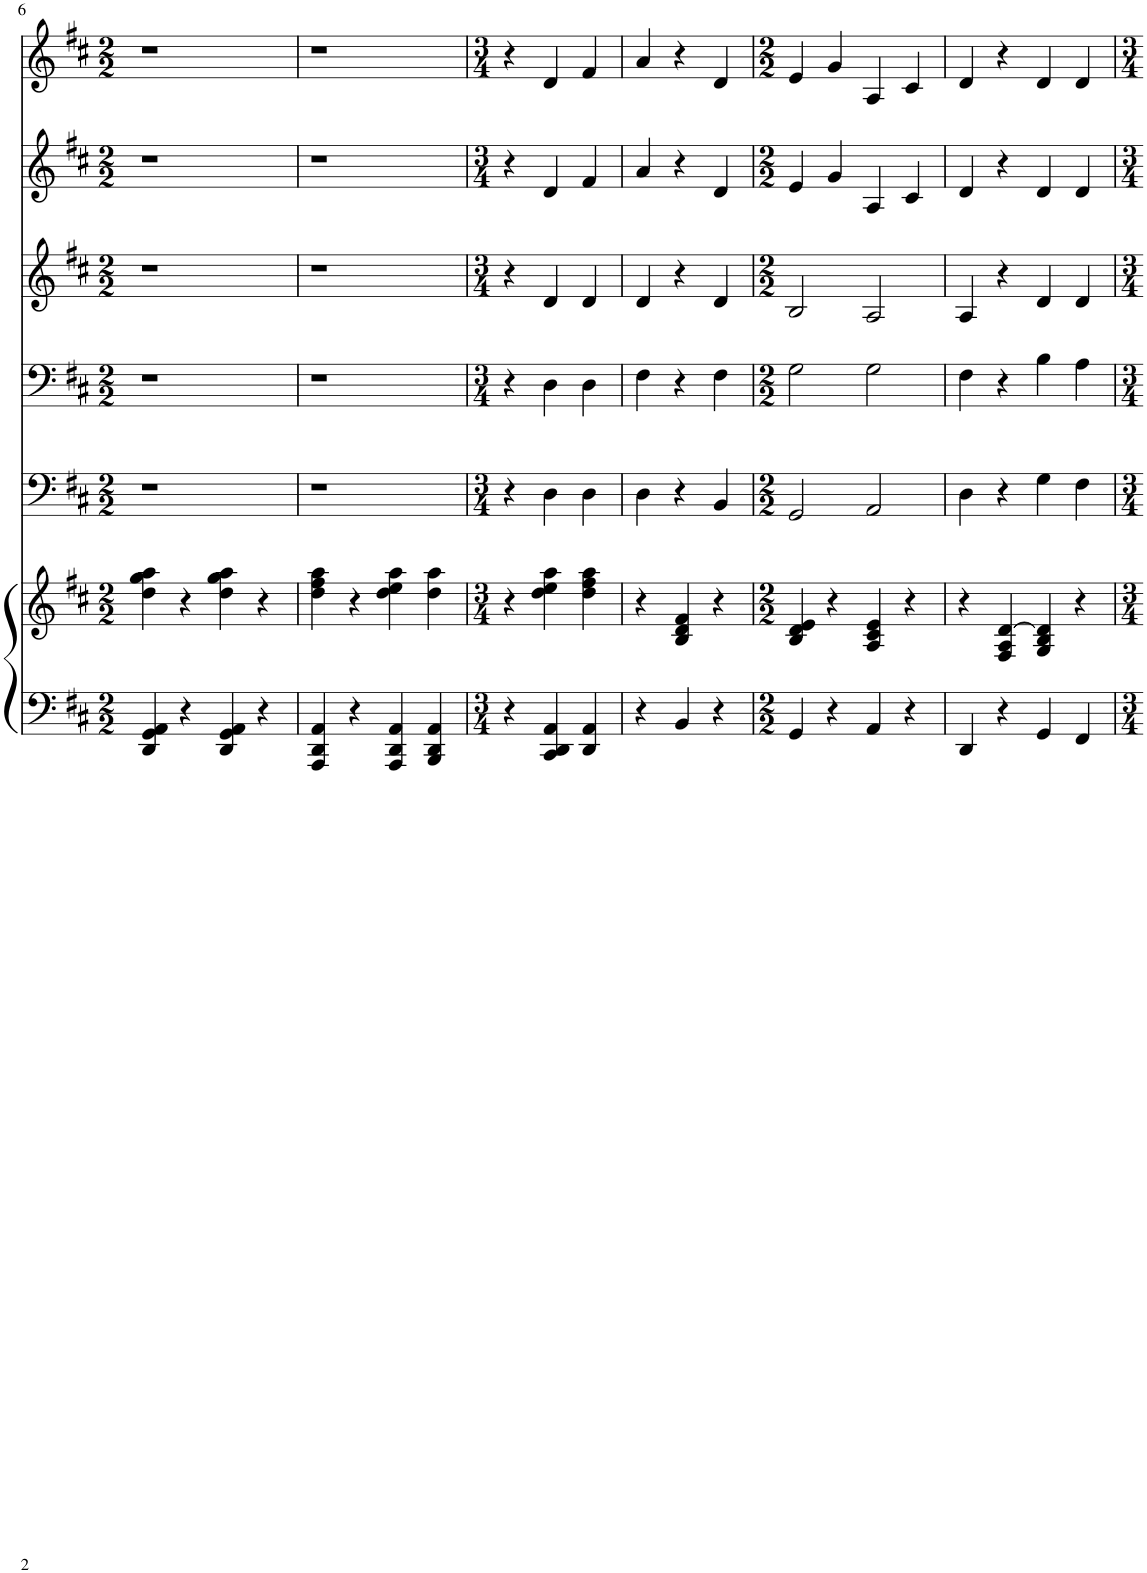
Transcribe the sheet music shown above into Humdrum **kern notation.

**kern	**kern	**kern	**kern	**kern	**kern	**kern
*part6	*part6	*part5	*part4	*part3	*part2	*part1
*staff7	*staff6	*staff5	*staff4	*staff3	*staff2	*staff1
*I"Piano	*	*I"B	*I"T	*I"A	*I"S2	*I"S1
*I'Pno	*	*	*	*	*	*
!!LO:PB:g=z
*clefF4	*clefG2	*clefF4	*clefF4	*clefG2	*clefG2	*clefG2
*	*	*	*Trd5c9	*Trd1c2	*	*Trd1c2
*k[f#c#]	*k[f#c#]	*k[f#c#]	*k[f#c#]	*k[f#c#]	*k[f#c#]	*k[f#c#]
*M2/2	*M2/2	*M2/2	*M2/2	*M2/2	*M2/2	*M2/2
=6	=6	=6	=6	=6	=6	=6
4DD/ 4GG/ 4AA/	4dd\ 4gg\ 4aa\	1r	1r	1r	1r	1r
4r	4r	.	.	.	.	.
4DD/ 4GG/ 4AA/	4dd\ 4gg\ 4aa\	.	.	.	.	.
4r	4r	.	.	.	.	.
=7	=7	=7	=7	=7	=7	=7
4AAA/ 4DD/ 4AA/	4dd\ 4ff#\ 4aa\	1r	1r	1r	1r	1r
4r	4r	.	.	.	.	.
4AAA/ 4DD/ 4AA/	4dd\ 4ee\ 4aa\	.	.	.	.	.
4BBB/ 4DD/ 4AA/	4dd\ 4aa\	.	.	.	.	.
=8	=8	=8	=8	=8	=8	=8
*M3/4	*M3/4	*M3/4	*M3/4	*M3/4	*M3/4	*M3/4
4r	4r	4r	4r	4r	4r	4r
4CC#/ 4DD/ 4AA/	4dd\ 4ee\ 4aa\	4D\	4D\	4d/	4d/	4d/
4DD/ 4AA/	4dd\ 4ff#\ 4aa\	4D\	4D\	4d/	4f#/	4f#/
=9	=9	=9	=9	=9	=9	=9
4r	4r	4D\	4F#\	4d/	4a/	4a/
4BB/	4B/ 4d/ 4f#/	4r	4r	4r	4r	4r
4r	4r	4BB/	4F#\	4d/	4d/	4d/
=10	=10	=10	=10	=10	=10	=10
*M2/2	*M2/2	*M2/2	*M2/2	*M2/2	*M2/2	*M2/2
4GG/	4B/ 4d/ 4e/	2GG/	2G\	2B/	4e/	4e/
4r	4r	.	.	.	4g/	4g/
4AA/	4A/ 4c#/ 4e/	2AA/	2G\	2A/	4A/	4A/
4r	4r	.	.	.	4c#/	4c#/
=11	=11	=11	=11	=11	=11	=11
4DD/	4r	4D\	4F#\	4A/	4d/	4d/
4r	4F#/ 4A/ [4d/	4r	4r	4r	4r	4r
4GG/	4G/ 4B/ 4d/]	4G\	4B\	4d/	4d/	4d/
4FF#/	4r	4F#\	4A\	4d/	4d/	4d/
=	=	=	=	=	=	=
*-	*-	*-	*-	*-	*-	*-
